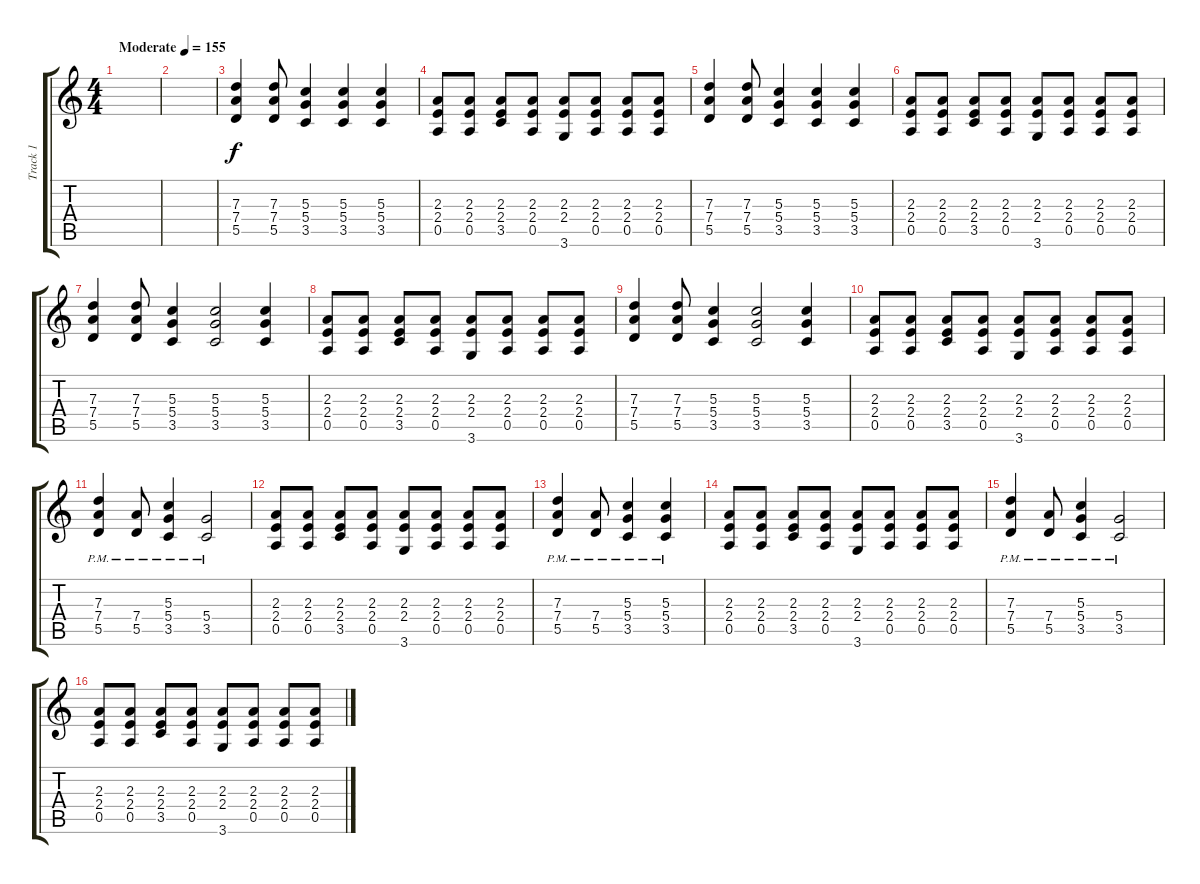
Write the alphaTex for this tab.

\track ("Track 1" "Track 1") {instrument overdrivenguitar}
\staff {score tabs}
\tuning (E4 B3 G3 D3 A2 E2) {hide}
\ts (4 4)
\tempo (155 "Moderate")
\clef g2
\ks c
|
|
(7.3 7.4 5.5).4 (7.3 7.4 5.5).8 (5.3 5.4 3.5).4 (5.3 5.4 3.5).4 (5.3 5.4 3.5).4 |
(2.3 2.4 0.5).8 (2.3 2.4 0.5).8 (2.3 2.4 3.5).8 (2.3 2.4 0.5).8 (2.3 2.4 3.6).8 (2.3 2.4 0.5).8 (2.3 2.4 0.5).8 (2.3 2.4 0.5).8 |
(7.3 7.4 5.5).4 (7.3 7.4 5.5).8 (5.3 5.4 3.5).4 (5.3 5.4 3.5).4 (5.3 5.4 3.5).4 |
(2.3 2.4 0.5).8 (2.3 2.4 0.5).8 (2.3 2.4 3.5).8 (2.3 2.4 0.5).8 (2.3 2.4 3.6).8 (2.3 2.4 0.5).8 (2.3 2.4 0.5).8 (2.3 2.4 0.5).8 |
(7.3 7.4 5.5).4 (7.3 7.4 5.5).8 (5.3 5.4 3.5).4 (5.3 5.4 3.5).2 (5.3 5.4 3.5).4 |
(2.3 2.4 0.5).8 (2.3 2.4 0.5).8 (2.3 2.4 3.5).8 (2.3 2.4 0.5).8 (2.3 2.4 3.6).8 (2.3 2.4 0.5).8 (2.3 2.4 0.5).8 (2.3 2.4 0.5).8 |
(7.3 7.4 5.5).4 (7.3 7.4 5.5).8 (5.3 5.4 3.5).4 (5.3 5.4 3.5).2 (5.3 5.4 3.5).4 |
(2.3 2.4 0.5).8 (2.3 2.4 0.5).8 (2.3 2.4 3.5).8 (2.3 2.4 0.5).8 (2.3 2.4 3.6).8 (2.3 2.4 0.5).8 (2.3 2.4 0.5).8 (2.3 2.4 0.5).8 |
(7.3 7.4{pm} 5.5{pm}).4 (7.4{pm} 5.5{pm}).8 (5.3 5.4{pm} 3.5{pm}).4 (5.4{pm} 3.5{pm}).2 |
(2.3 2.4 0.5).8 (2.3 2.4 0.5).8 (2.3 2.4 3.5).8 (2.3 2.4 0.5).8 (2.3 2.4 3.6).8 (2.3 2.4 0.5).8 (2.3 2.4 0.5).8 (2.3 2.4 0.5).8 |
(7.3{pm} 7.4{pm} 5.5{pm}).4 (7.4{pm} 5.5{pm}).8 (5.3{pm} 5.4{pm} 3.5{pm}).4 (5.3{pm} 5.4{pm} 3.5{pm}).4 |
(2.3 2.4 0.5).8 (2.3 2.4 0.5).8 (2.3 2.4 3.5).8 (2.3 2.4 0.5).8 (2.3 2.4 3.6).8 (2.3 2.4 0.5).8 (2.3 2.4 0.5).8 (2.3 2.4 0.5).8 |
(7.3 7.4{pm} 5.5{pm}).4 (7.4{pm} 5.5{pm}).8 (5.3 5.4{pm} 3.5{pm}).4 (5.4{pm} 3.5{pm}).2 |
(2.3 2.4 0.5).8 (2.3 2.4 0.5).8 (2.3 2.4 3.5).8 (2.3 2.4 0.5).8 (2.3 2.4 3.6).8 (2.3 2.4 0.5).8 (2.3 2.4 0.5).8 (2.3 2.4 0.5).8
